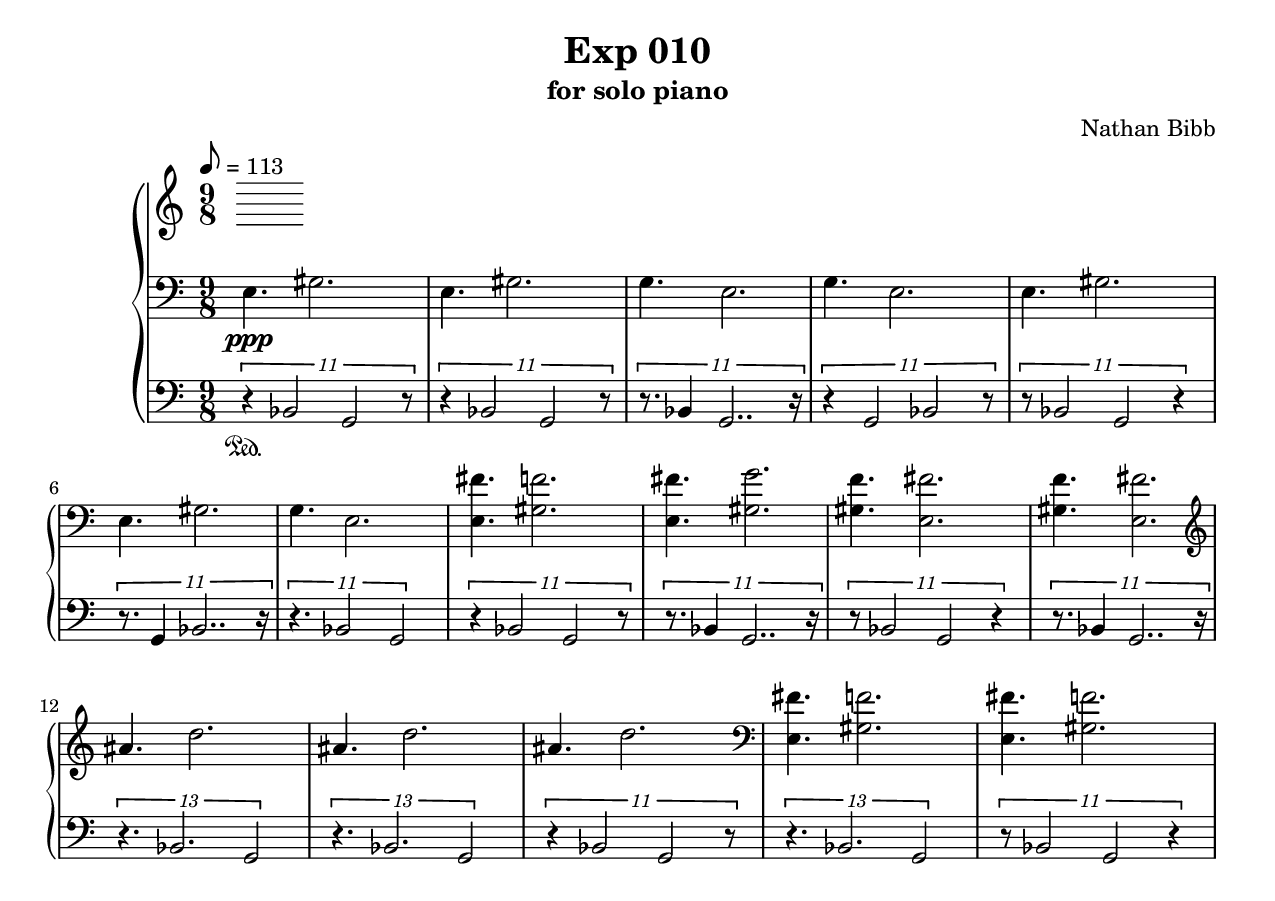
\version "2.10.33"
\header {
  title = "Exp 010"
  subtitle = "for solo piano"
  composer = "Nathan Bibb"
}
\include "english.ly"

\paper {
  #(set-paper-size "letter")
}
     upper = {
        \clef bass
        \time 9/8
        e4.\ppp gs2.
        e4. gs2.
        g4. e2.
        g4. e2.
        e4. gs2.
        e4. gs2.
        g4. e2.
        
        
        <e fs'>4. <gs f'>2.
        <e fs'>4. <gs g'>2.
        <gs f'>4. <e fs'>2.
        <gs f'>4. <e fs'>2.
        
        % \time 5/8
        % r2 r8
        
        \clef treble
        % \time 9/8
        as'4. d''2.         
        as'4. d''2. 
        as'4. d''2. 
        \clef bass
        <e fs'>4. <gs f'>2.
        <e fs'>4. <gs f'>2.
        
     }
     
     lower = {
        \clef bass
        \time 9/8
        
        \times 9/11 { r4 \sustainDown bf,2 g,2 r8 }
        \times 9/11 { r4 bf,2 g,2 r8 }
        \times 9/11 { r8. bf,4 g,2.. r16 }
        \times 9/11 { r4 g,2 bf,2 r8 }
        \times 9/11 { r8 bf,2 g,2 r4 }
        \times 9/11 { r8. g,4 bf,2.. r16 }
        \times 9/11 { r4. bf,2 g,2 }
        
        
        \times 9/11 { r4 bf,2 g,2 r8 }
        \times 9/11 { r8. bf,4 g,2.. r16 }
        \times 9/11 { r8 bf,2 g,2 r4 }
        \times 9/11 { r8. bf,4 g,2.. r16 }

        % \time 5/8
        % r2 r8
        
        % \time 9/8
        \times 9/13 { r4. bf,2. g,2 }
        \times 9/13 { r4. bf,2. g,2 }
        \times 9/11 { r4 bf,2 g,2 r8 }
        \times 9/13 { r4. bf,2. g,2 }
        \times 9/11 { r8 bf,2 g,2 r4 }


     }

     \score {
        \new PianoStaff <<
	\tempo 8 = 113
           \new Staff = "upper" \upper
           \new Staff = "lower" \lower
        >>
        \layout { }
        \midi {  }
     }
